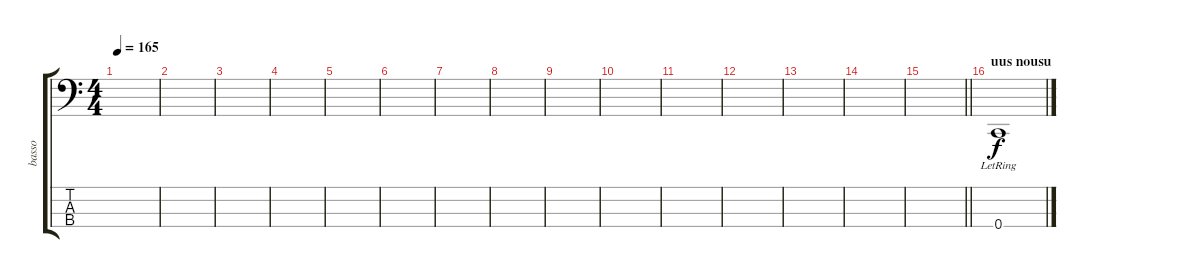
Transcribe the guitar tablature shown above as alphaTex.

\track ("basso" "basso") {instrument electricbasspick}
\staff {score tabs}
\tuning (F2 C2 G1 C1) {hide}
\ts (4 4)
\tempo 165
\clef f4
\ks c
|
|
|
|
|
|
|
|
|
|
|
|
|
|
\barLineRight lightlight
|
\section ("" "uus nousu")
0.4{lr}.1
